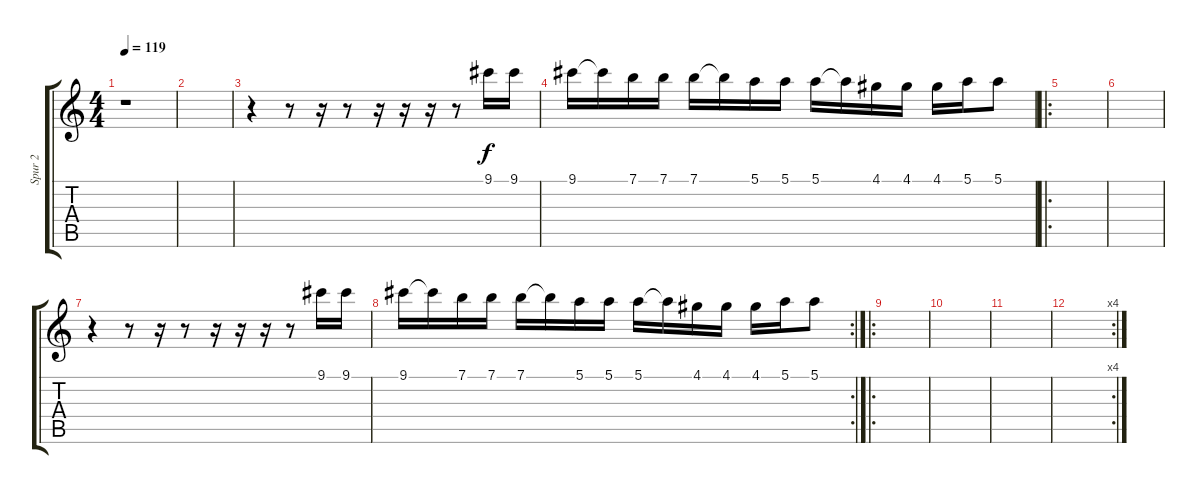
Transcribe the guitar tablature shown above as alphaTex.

\track ("Spur 2" "Spur 2") {instrument overdrivenguitar}
\staff {score tabs}
\tuning (E4 B3 G3 D3 A2 E2) {hide}
\ts (4 4)
\tempo 119
\clef g2
\ks c
r.1{dy f} |
|
r.4 r.8 r.16 r.8 r.16 r.16 r.16 r.8 9.1.16 9.1.16 |
9.1.16 9.1{t}.16 7.1.16 7.1.16 7.1.16 7.1{t}.16 5.1.16 5.1.16 5.1.16 5.1{t}.16 4.1.16 4.1.16 4.1.16 5.1.16 5.1.8 |
\ro
|
|
r.4 r.8 r.16 r.8 r.16 r.16 r.16 r.8 9.1.16 9.1.16 |
\rc 2
9.1.16 9.1{t}.16 7.1.16 7.1.16 7.1.16 7.1{t}.16 5.1.16 5.1.16 5.1.16 5.1{t}.16 4.1.16 4.1.16 4.1.16 5.1.16 5.1.8 |
\ro
|
|
|
\rc 4
